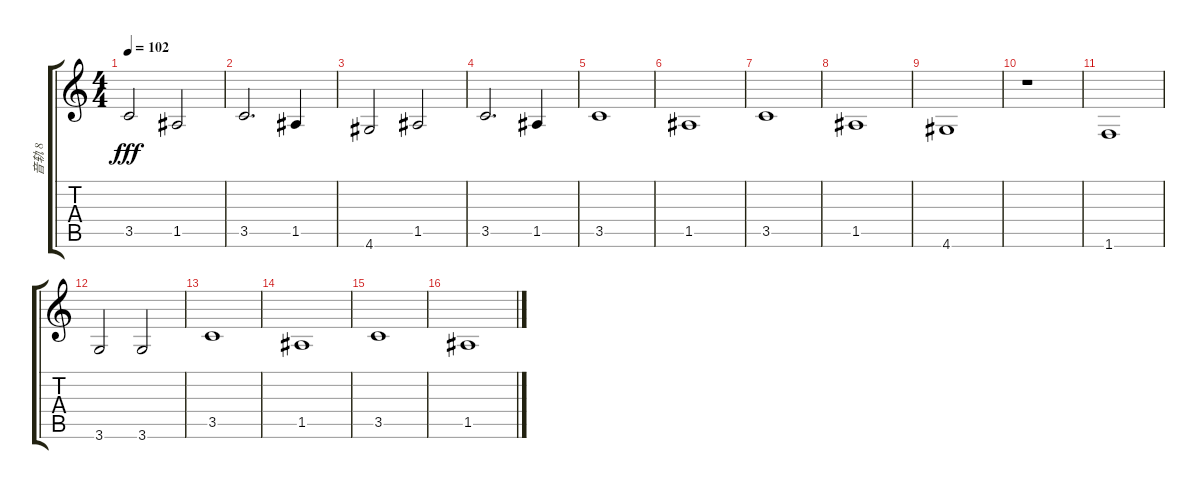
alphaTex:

\track ("音轨 8" "音轨 8") {instrument fretlessbass}
\staff {score tabs}
\tuning (E4 B3 G3 D3 A2 E2) {hide}
\ts (4 4)
\tempo 102
\clef g2
\ks c
3.5.2{dy fff} 1.5.2 |
3.5.2{d} 1.5.4 |
4.6.2 1.5.2 |
3.5.2{d} 1.5.4 |
3.5.1 |
1.5.1 |
3.5.1 |
1.5.1 |
4.6.1 |
r.1 |
1.6.1 |
3.6.2 3.6.2 |
3.5.1 |
1.5.1 |
3.5.1 |
1.5.1
